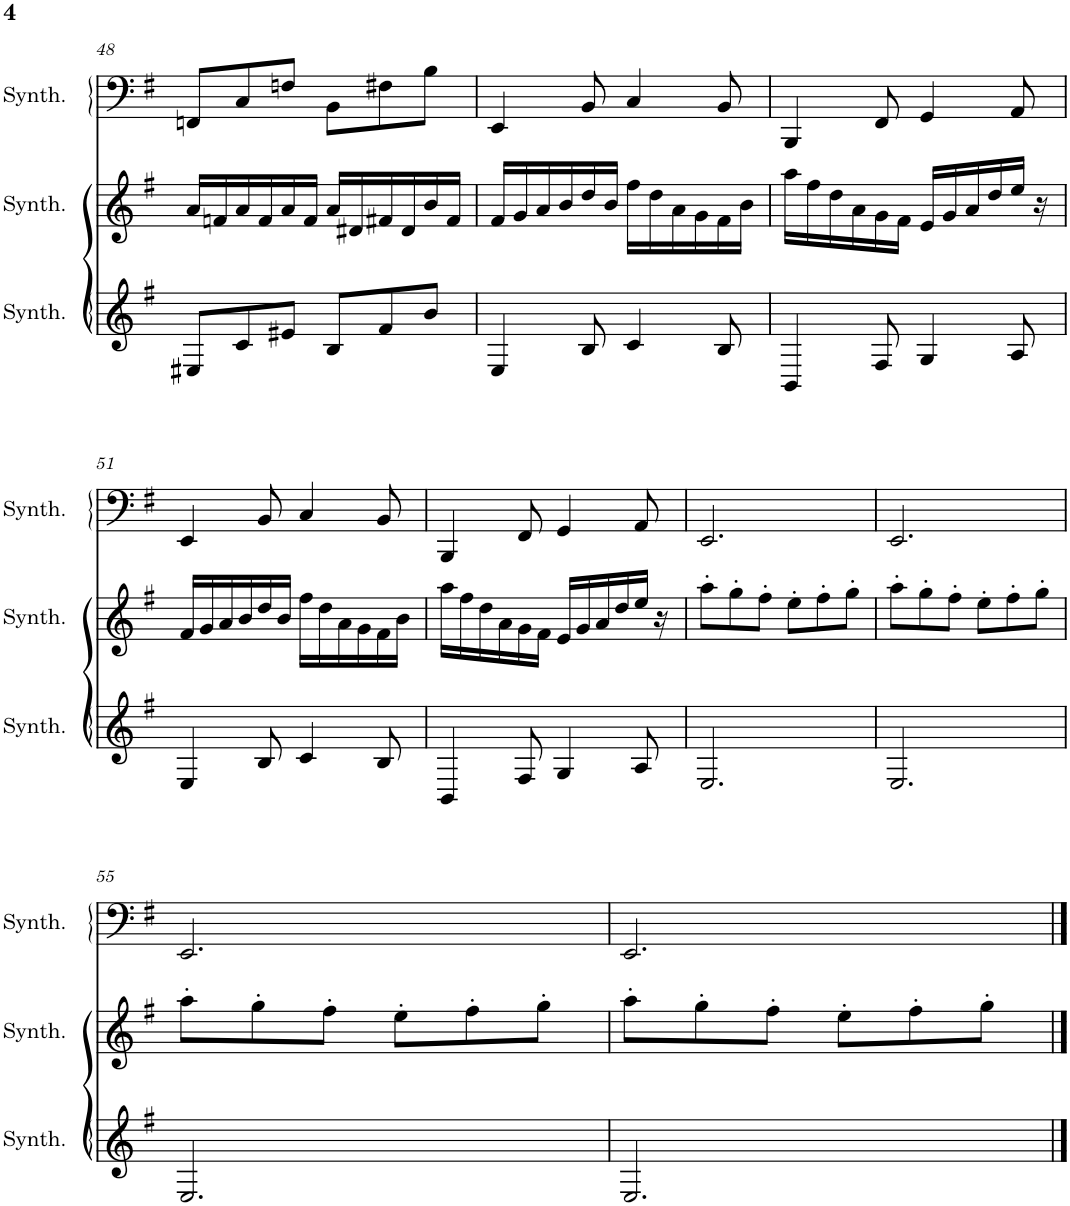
**kern	**kern	**kern
*part3	*part2	*part1
*staff3	*staff2	*staff1
*I"Saw Synthesizer	*I"Saw Synthesizer	*I"Saw Synthesizer
*I'Synth.	*I'Synth.	*I'Synth.
!!LO:PB:g=z
*clefG2	*clefG2	*clefF4
*k[f#]	*k[f#]	*k[f#]
*M6/8	*M6/8	*M6/8
=48	=48	=48
8E#X/L	16a/LL	8FFn/L
.	16fn/	.
8c/	16a/	8C/
.	16f/	.
8e#X/J	16a/	8Fn/J
.	16f/JJ	.
8B/L	16a/LL	8BB\L
.	16d#X/	.
8f#/	16f#X/	8F#X\
.	16d#/	.
8b/J	16b/	8B\J
.	16f#/JJ	.
=49	=49	=49
4E/	16f#/LL	4EE/
.	16g/	.
.	16a/	.
.	16b/	.
8B/	16dd/	8BB/
.	16b/JJ	.
4c/	16ff#\LL	4C/
.	16dd\	.
.	16a\	.
.	16g\	.
8B/	16f#\	8BB/
.	16b\JJ	.
=50	=50	=50
4BB/	16aa\LL	4BBB/
.	16ff#\	.
.	16dd\	.
.	16a\	.
8F#/	16g\	8FF#/
.	16f#\JJ	.
4G/	16e/LL	4GG/
.	16g/	.
.	16a/	.
.	16dd/	.
8A/	16ee/JJ	8AA/
.	16r	.
!!LO:LB:g=z
=51	=51	=51
4E/	16f#/LL	4EE/
.	16g/	.
.	16a/	.
.	16b/	.
8B/	16dd/	8BB/
.	16b/JJ	.
4c/	16ff#\LL	4C/
.	16dd\	.
.	16a\	.
.	16g\	.
8B/	16f#\	8BB/
.	16b\JJ	.
=52	=52	=52
4BB/	16aa\LL	4BBB/
.	16ff#\	.
.	16dd\	.
.	16a\	.
8F#/	16g\	8FF#/
.	16f#\JJ	.
4G/	16e/LL	4GG/
.	16g/	.
.	16a/	.
.	16dd/	.
8A/	16ee/JJ	8AA/
.	16r	.
=53	=53	=53
2.E/	8aa'\L	2.EE/
.	8gg'\	.
.	8ff#'\J	.
.	8ee'\L	.
.	8ff#'\	.
.	8gg'\J	.
=54	=54	=54
2.E/	8aa'\L	2.EE/
.	8gg'\	.
.	8ff#'\J	.
.	8ee'\L	.
.	8ff#'\	.
.	8gg'\J	.
!!LO:LB:g=z
=55	=55	=55
2.E/	8aa'\L	2.EE/
.	8gg'\	.
.	8ff#'\J	.
.	8ee'\L	.
.	8ff#'\	.
.	8gg'\J	.
=56	=56	=56
2.E/	8aa'\L	2.EE/
.	8gg'\	.
.	8ff#'\J	.
.	8ee'\L	.
.	8ff#'\	.
.	8gg'\J	.
==	==	==
*-	*-	*-
